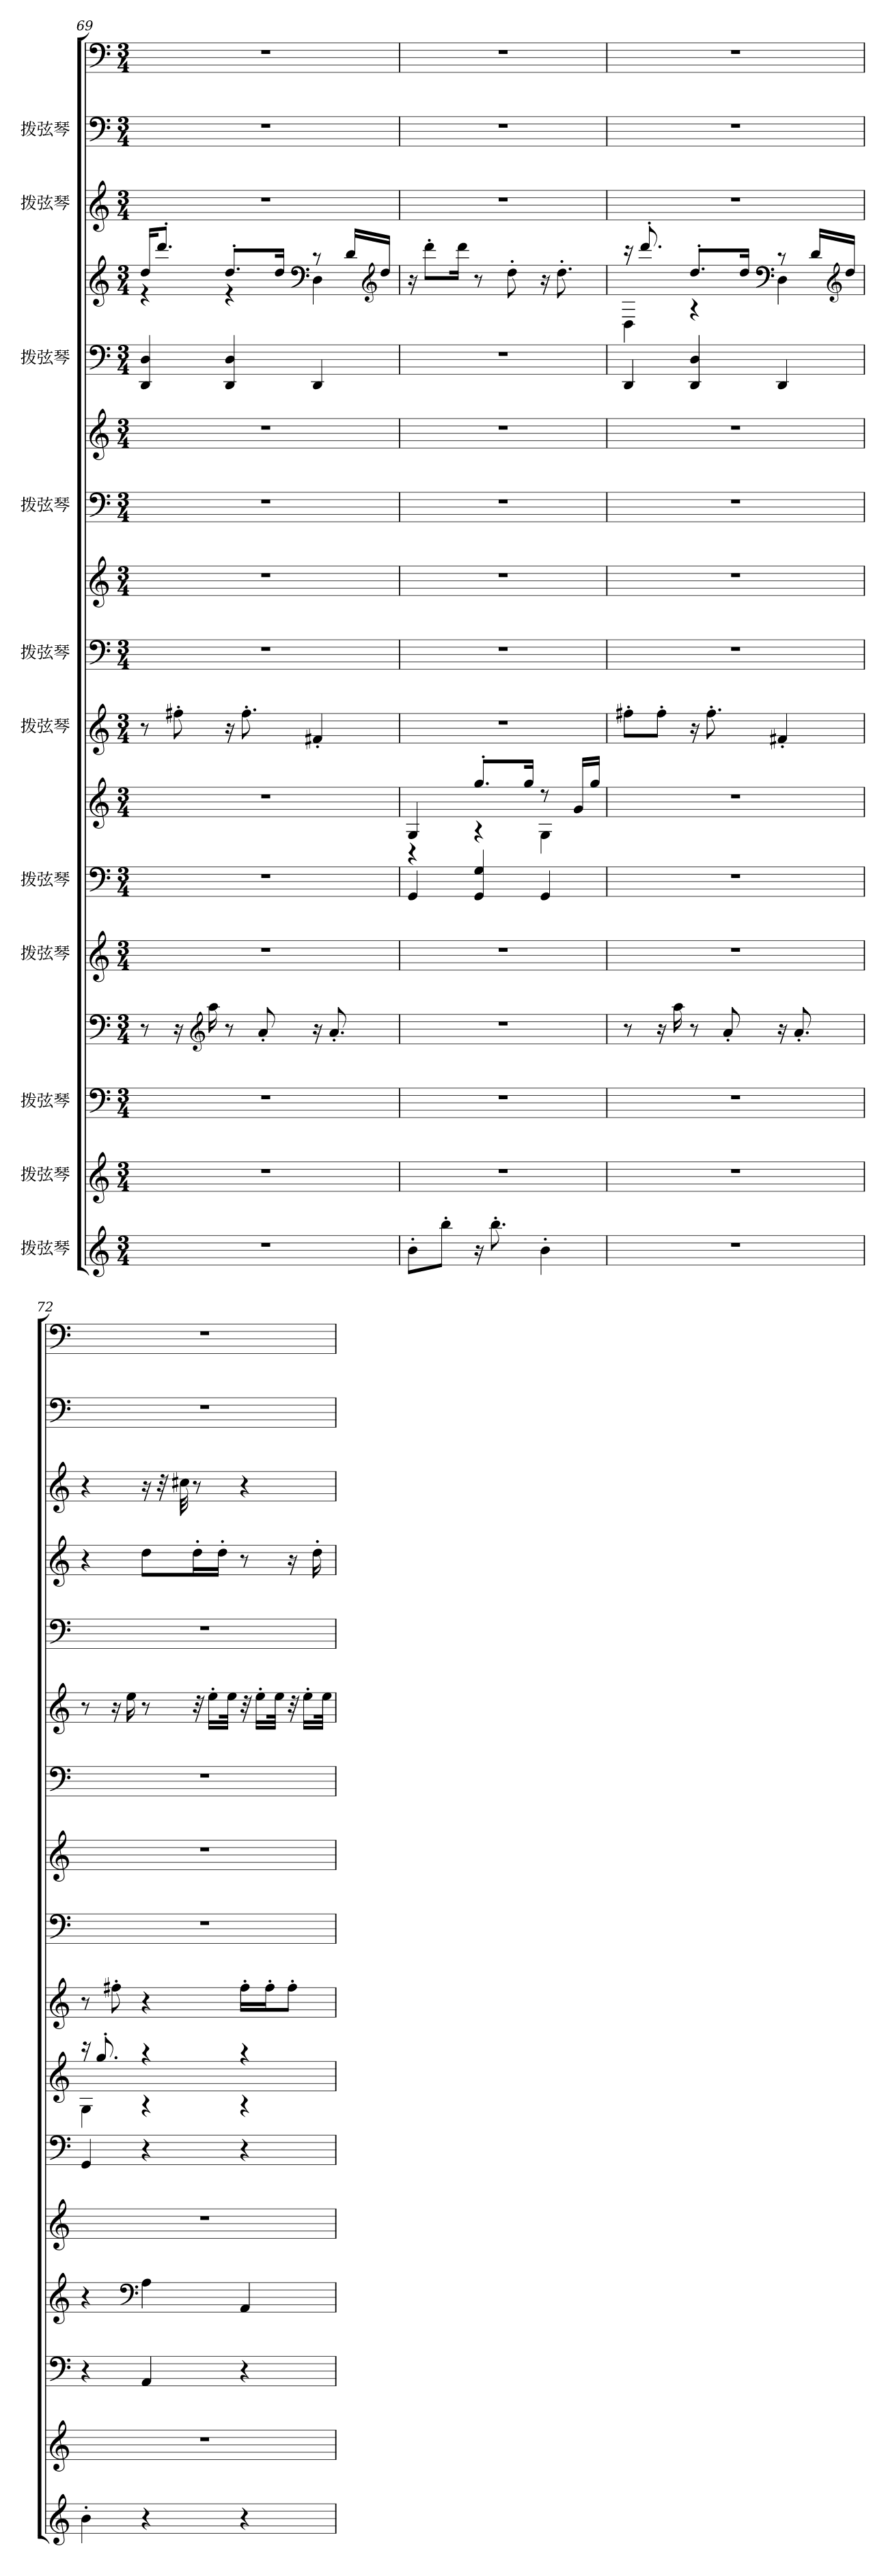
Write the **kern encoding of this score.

**kern	**kern	**kern	**kern	**kern	**kern	**kern	**kern	**kern	**kern	**kern	**kern	**kern	**kern	**kern	**kern	**kern
*part11	*part10	*part9	*part9	*part8	*part7	*part7	*part6	*part5	*part5	*part4	*part4	*part3	*part3	*part2	*part1	*part1
*staff17	*staff16	*staff15	*staff14	*staff13	*staff12	*staff11	*staff10	*staff9	*staff8	*staff7	*staff6	*staff5	*staff4	*staff3	*staff2	*staff1
*I"拨弦琴	*I"拨弦琴	*I"拨弦琴	*	*I"拨弦琴	*I"拨弦琴	*	*I"拨弦琴	*I"拨弦琴	*	*I"拨弦琴	*	*I"拨弦琴	*	*I"拨弦琴	*I"拨弦琴	*
*clefG2	*clefG2	*clefF4	*clefF4	*clefG2	*clefF4	*clefG2	*clefG2	*clefF4	*clefG2	*clefF4	*clefG2	*clefF4	*clefG2	*clefG2	*clefF4	*clefF4
*k[]	*k[]	*k[]	*k[]	*k[]	*k[]	*k[]	*k[]	*k[]	*k[]	*k[]	*k[]	*k[]	*k[]	*k[]	*k[]	*k[]
*M3/4	*M3/4	*M3/4	*M3/4	*M3/4	*M3/4	*M3/4	*M3/4	*M3/4	*M3/4	*M3/4	*M3/4	*M3/4	*M3/4	*M3/4	*M3/4	*M3/4
=69	=69	=69	=69	=69	=69	=69	=69	=69	=69	=69	=69	=69	=69	=69	=69	=69
*	*	*	*	*	*	*	*	*	*	*	*	*	*^	*	*	*
2.r	2.r	2.r	8r	2.r	2.r	2.r	8r	2.r	2.r	2.r	2.r	4DD/ 4D/	16dd/KL	4r	2.r	2.r	2.r
.	.	.	.	.	.	.	.	.	.	.	.	.	8.ddd'/J	.	.	.	.
.	.	.	16r	.	.	.	8ff#X'\	.	.	.	.	.	.	.	.	.	.
*	*	*	*clefG2	*	*	*	*	*	*	*	*	*	*	*	*	*	*
.	.	.	16aa\	.	.	.	.	.	.	.	.	.	.	.	.	.	.
.	.	.	8r	.	.	.	16r	.	.	.	.	4DD/ 4D/	8.dd'/L	4r	.	.	.
.	.	.	.	.	.	.	8.ff#'\	.	.	.	.	.	.	.	.	.	.
.	.	.	8a'/	.	.	.	.	.	.	.	.	.	.	.	.	.	.
.	.	.	.	.	.	.	.	.	.	.	.	.	16dd/Jk	.	.	.	.
*	*	*	*	*	*	*	*	*	*	*	*	*	*clefF4	*	*	*	*
.	.	.	16r	.	.	.	4f#X'/	.	.	.	.	4DD/	8r	4D\	.	.	.
.	.	.	8.a'/	.	.	.	.	.	.	.	.	.	.	.	.	.	.
.	.	.	.	.	.	.	.	.	.	.	.	.	16d/LL	.	.	.	.
*	*	*	*	*	*	*	*	*	*	*	*	*	*clefG2	*	*	*	*
.	.	.	.	.	.	.	.	.	.	.	.	.	16dd/JJ	.	.	.	.
*	*	*	*	*	*	*	*	*	*	*	*	*	*v	*v	*	*	*
=70	=70	=70	=70	=70	=70	=70	=70	=70	=70	=70	=70	=70	=70	=70	=70	=70
*	*	*	*	*	*	*^	*	*	*	*	*	*	*	*	*	*
8b'\L	2.r	2.r	2.r	2.r	4GG/	4G/	4r	2.r	2.r	2.r	2.r	2.r	2.r	16r	2.r	2.r	2.r
.	.	.	.	.	.	.	.	.	.	.	.	.	.	8ddd'\L	.	.	.
8bb'\J	.	.	.	.	.	.	.	.	.	.	.	.	.	.	.	.	.
.	.	.	.	.	.	.	.	.	.	.	.	.	.	16ddd\Jk	.	.	.
16r	.	.	.	.	4GG/ 4G/	8.gg'/L	4r	.	.	.	.	.	.	8r	.	.	.
8.bb'\	.	.	.	.	.	.	.	.	.	.	.	.	.	.	.	.	.
.	.	.	.	.	.	.	.	.	.	.	.	.	.	8dd'\	.	.	.
.	.	.	.	.	.	16gg/Jk	.	.	.	.	.	.	.	.	.	.	.
4b'\	.	.	.	.	4GG/	8r	4G\	.	.	.	.	.	.	16r	.	.	.
.	.	.	.	.	.	.	.	.	.	.	.	.	.	8.dd'\	.	.	.
.	.	.	.	.	.	16g/LL	.	.	.	.	.	.	.	.	.	.	.
.	.	.	.	.	.	16gg/JJ	.	.	.	.	.	.	.	.	.	.	.
*	*	*	*	*	*	*v	*v	*	*	*	*	*	*	*	*	*	*
!!LO:PB:g=z
=71	=71	=71	=71	=71	=71	=71	=71	=71	=71	=71	=71	=71	=71	=71	=71	=71
*	*	*	*	*	*	*	*	*	*	*	*	*	*^	*	*	*
2.r	2.r	2.r	8r	2.r	2.r	2.r	8ff#X'\L	2.r	2.r	2.r	2.r	4DD/	16r	4D\	2.r	2.r	2.r
.	.	.	.	.	.	.	.	.	.	.	.	.	8.ddd'/	.	.	.	.
.	.	.	16r	.	.	.	8ff#'\J	.	.	.	.	.	.	.	.	.	.
.	.	.	16aa\	.	.	.	.	.	.	.	.	.	.	.	.	.	.
.	.	.	8r	.	.	.	16r	.	.	.	.	4DD/ 4D/	8.dd'/L	4r	.	.	.
.	.	.	.	.	.	.	8.ff#'\	.	.	.	.	.	.	.	.	.	.
.	.	.	8a'/	.	.	.	.	.	.	.	.	.	.	.	.	.	.
.	.	.	.	.	.	.	.	.	.	.	.	.	16dd/Jk	.	.	.	.
*	*	*	*	*	*	*	*	*	*	*	*	*	*clefF4	*	*	*	*
.	.	.	16r	.	.	.	4f#X'/	.	.	.	.	4DD/	8r	4D\	.	.	.
.	.	.	8.a'/	.	.	.	.	.	.	.	.	.	.	.	.	.	.
.	.	.	.	.	.	.	.	.	.	.	.	.	16d/LL	.	.	.	.
*	*	*	*	*	*	*	*	*	*	*	*	*	*clefG2	*	*	*	*
.	.	.	.	.	.	.	.	.	.	.	.	.	16dd/JJ	.	.	.	.
*	*	*	*	*	*	*	*	*	*	*	*	*	*v	*v	*	*	*
=72	=72	=72	=72	=72	=72	=72	=72	=72	=72	=72	=72	=72	=72	=72	=72	=72
*	*	*	*	*	*	*^	*	*	*	*	*	*	*	*	*	*
4b'\	2.r	4r	4r	2.r	4GG/	16r	4G\	8r	2.r	2.r	2.r	8r	2.r	4r	4r	2.r	2.r
.	.	.	.	.	.	8.gg'/	.	.	.	.	.	.	.	.	.	.	.
.	.	.	.	.	.	.	.	8ff#X'\	.	.	.	16r	.	.	.	.	.
.	.	.	.	.	.	.	.	.	.	.	.	16ee\	.	.	.	.	.
*	*	*	*clefF4	*	*	*	*	*	*	*	*	*	*	*	*	*	*
4r	.	4AA/	4A\	.	4r	4r	4r	4r	.	.	.	8r	.	8dd\L	16r	.	.
.	.	.	.	.	.	.	.	.	.	.	.	.	.	.	32r	.	.
.	.	.	.	.	.	.	.	.	.	.	.	.	.	.	32cc#X\	.	.
.	.	.	.	.	.	.	.	.	.	.	.	32r	.	16dd'\L	8r	.	.
.	.	.	.	.	.	.	.	.	.	.	.	16ee'\LL	.	.	.	.	.
.	.	.	.	.	.	.	.	.	.	.	.	.	.	16dd'\JJ	.	.	.
.	.	.	.	.	.	.	.	.	.	.	.	32ee\JJk	.	.	.	.	.
4r	.	4r	4AA/	.	4r	4r	4r	16ff#'\LL	.	.	.	32r	.	8r	4r	.	.
.	.	.	.	.	.	.	.	.	.	.	.	16ee'\LL	.	.	.	.	.
.	.	.	.	.	.	.	.	16ff#'\J	.	.	.	.	.	.	.	.	.
.	.	.	.	.	.	.	.	.	.	.	.	32ee\JJk	.	.	.	.	.
.	.	.	.	.	.	.	.	8ff#'\J	.	.	.	32r	.	16r	.	.	.
.	.	.	.	.	.	.	.	.	.	.	.	16ee'\LL	.	.	.	.	.
.	.	.	.	.	.	.	.	.	.	.	.	.	.	16dd'\	.	.	.
.	.	.	.	.	.	.	.	.	.	.	.	32ee\JJk	.	.	.	.	.
*	*	*	*	*	*	*v	*v	*	*	*	*	*	*	*	*	*	*
=	=	=	=	=	=	=	=	=	=	=	=	=	=	=	=	=
*-	*-	*-	*-	*-	*-	*-	*-	*-	*-	*-	*-	*-	*-	*-	*-	*-
